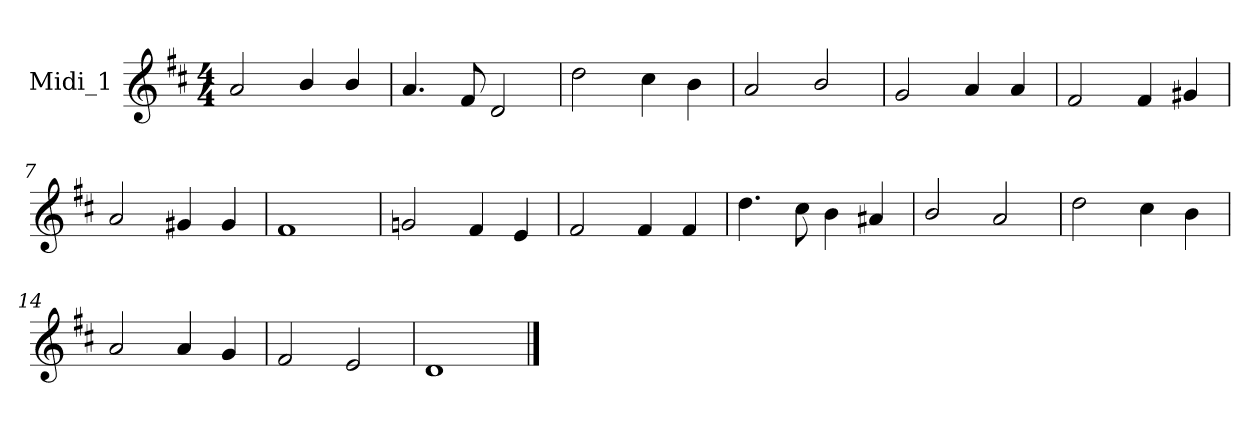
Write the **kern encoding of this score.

**kern
*part1
*staff1
*I"Midi_1
*clefG2
*k[f#c#]
*D:
*M4/4
=1
2a
4b/
4b/
=2
4.a
8f#
2d
=3
2dd
4cc#
4b
=4
2a
2b/
=5
2g
4a
4a
!!LO:LB:g=z
=6
2f#
4f#
4g#X
=7
2a
4g#X
4g#
=8
1f#
=9
2gn
4f#
4e
=10
2f#
4f#
4f#
!!LO:LB:g=z
=11
4.dd
8cc#
4b
4a#X
=12
2b/
2a
=13
2dd
4cc#
4b
=14
2a
4a
4g
=15
2f#
2e
=16
1d
==
*-
